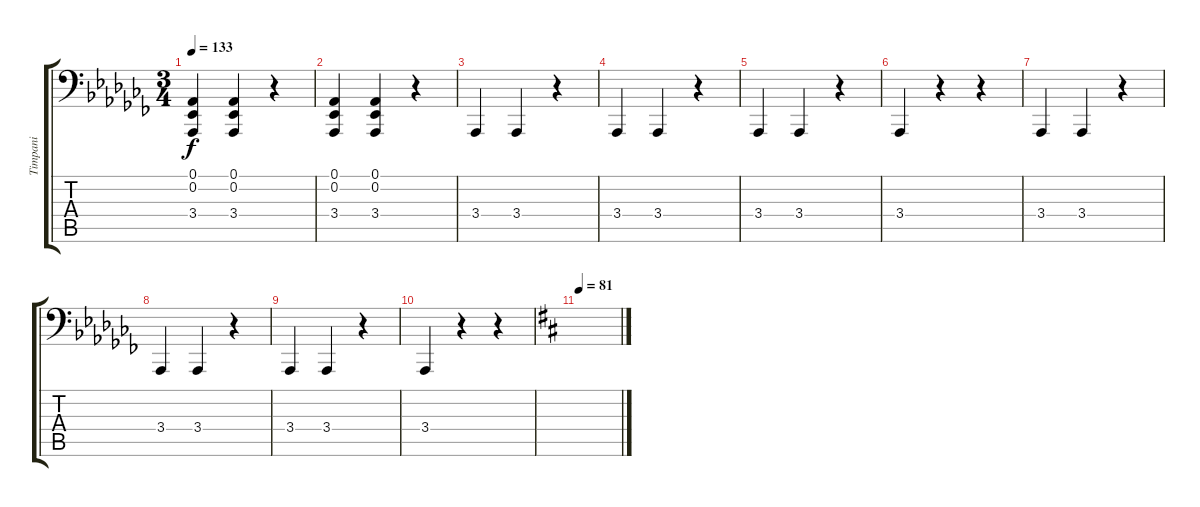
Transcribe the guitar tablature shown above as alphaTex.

\track ("Timpani" "Timpani") {instrument timpani}
\staff {score tabs}
\tuning (Ab2 Eb2 Bb1 F1 C1 G0) {hide}
\ts (3 4)
\tempo 133
\clef f4
\ks abminor
(0.1 0.2 3.4).4{dy f} (0.1 0.2 3.4).4 r.4 |
(0.1 0.2 3.4).4 (0.1 0.2 3.4).4 r.4 |
3.4.4 3.4.4 r.4 |
3.4.4 3.4.4 r.4 |
3.4.4 3.4.4 r.4 |
3.4.4 r.4 r.4 |
3.4.4 3.4.4 r.4 |
3.4.4 3.4.4 r.4 |
3.4.4 3.4.4 r.4 |
3.4.4 r.4 r.4 |
\tempo 81
\ks bminor
